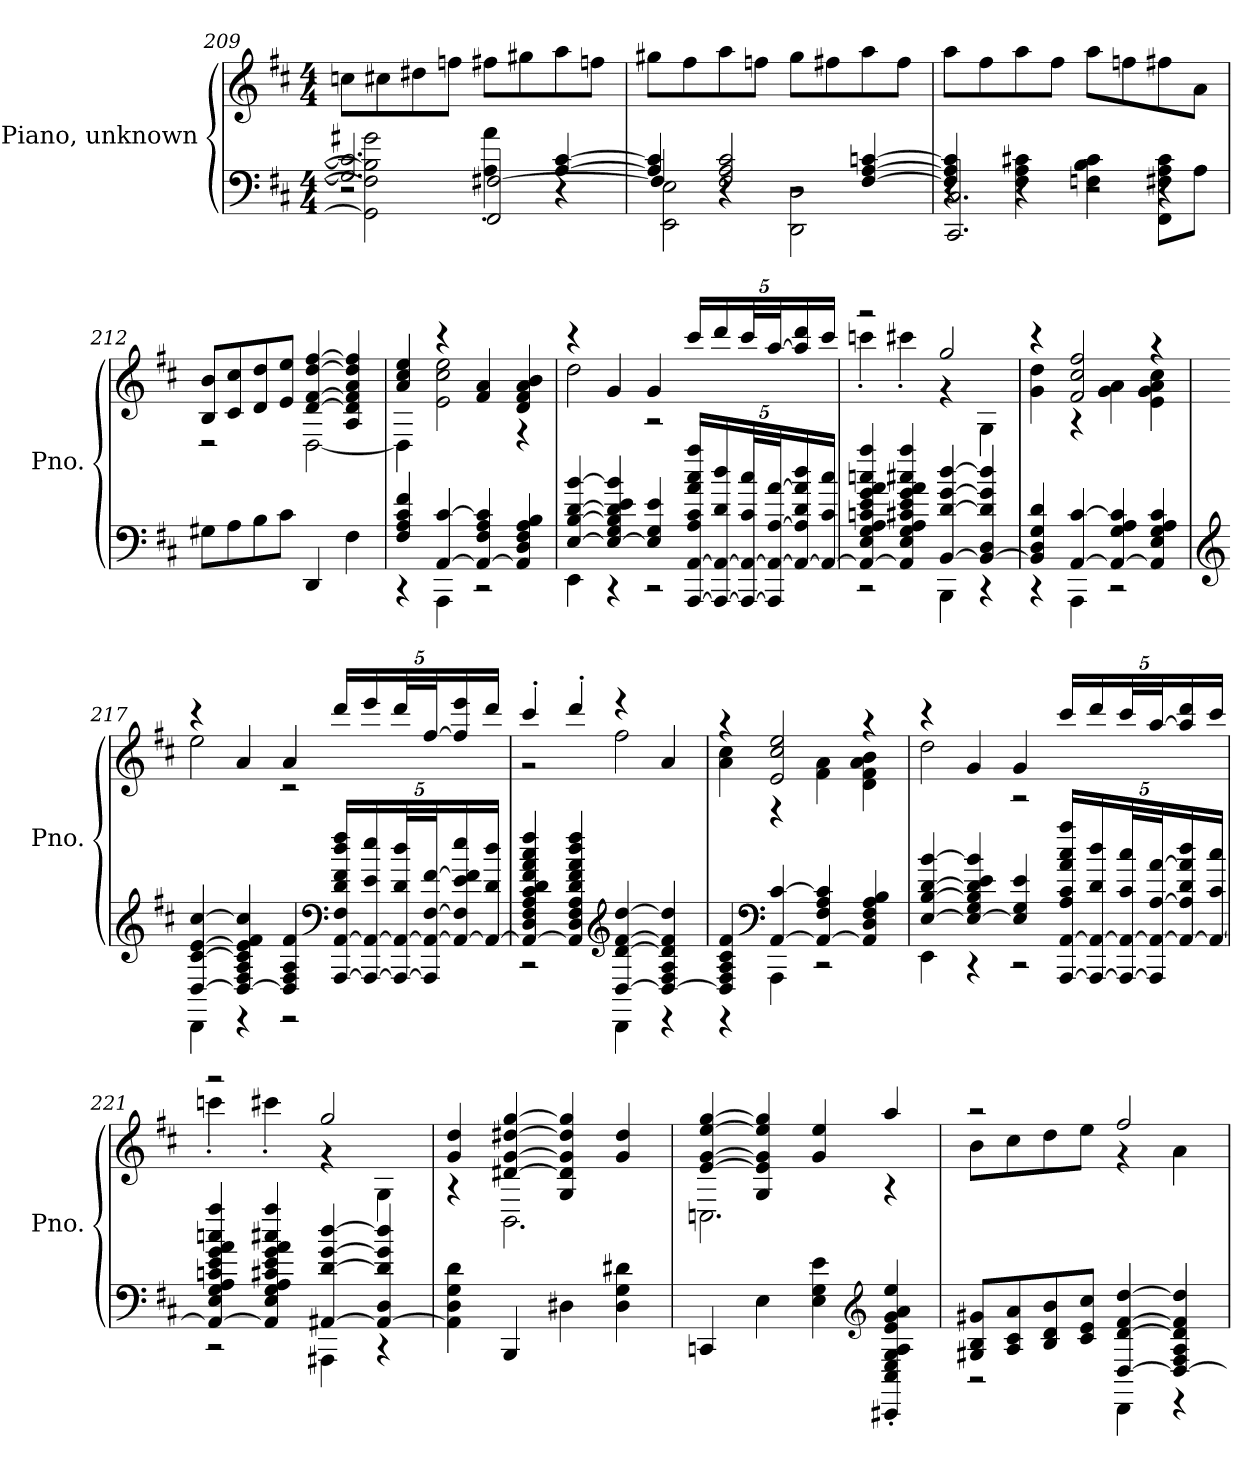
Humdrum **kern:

**kern	**kern
*part1	*part1
*staff2	*staff1
*I"Piano, unknown	*
*I'Pno.	*
!!LO:LB:g=z
*clefF4	*clefG2
*k[f#c#]	*k[f#c#]
*M4/4	*M4/4
=209	=209
*^	*
*	*^	*
2.G#/] 2.c#/]	2GG#\] 2F\] 2B\] 2g#X\	2r	8ccn\L
.	.	.	8cc#X\
.	.	.	8dd#X\
.	.	.	8ffn\J
.	4A\' 4a\'	2FF#/ [2F#X/	8ff#X\L
.	.	.	8gg#X\
[4A/ [4c#/	4r	.	8aa\
.	.	.	8ffn\J
=210	=210	=210	=210
4A/] 4c#/]	4F#/]	2EE\ 2E\	8gg#X\L
.	.	.	8ff#\
2F#/ 2A/ 2c#/	4r	.	8aa\
.	.	.	8ffn\J
.	2r	2DD\ 2D\	8gg#\L
.	.	.	8ff#X\
[4F#/ [4A/ [4cn/	.	.	8aa\
.	.	.	8ff#\J
=211	=211	=211	=211
4F#/] 4A/] 4c/]	4r	2.CC#/ 2.C#/	8aa\L
.	.	.	8ff#\
4r	4F#\ 4A\ 4c#X\	.	8aa\
.	.	.	8ff#\J
2r	4Fn\ 4B\ 4c#\	.	8aa\L
.	.	.	8ffn\
.	8FF#\ 8F#X\ 8A\ 8c#\L	4r	8ff#X\
.	8A\J	.	8a\J
*v	*v	*v	*
=212	=212
*	*^
8G#X\L	8B/ 8b/L	2r
8A\	8c#/ 8cc#/	.
8B\	8d/ 8dd/	.
8c#\J	8e/ 8ee/J	.
4DD/	[4d/ [4f#/ [4dd/ [4ff#/	[2D\
4F#\	4A/ 4d/] 4f#/] 4a/ 4dd/] 4ff#/]	.
!!LO:LB:g=z	!!
=213	=213	=213
*^	*	*
4F#/ 4A/ 4c#/ 4f#/	4r	4a/ 4cc#/ 4ee/	4D\]
[4AA/ [4c#/	4AAA\	4r	2e\ 2cc#\ 2ee\
4AA/_ 4F#/ 4A/ 4c#/]	2r	4f#/ 4a/	.
4AA/] 4D/ 4F#/ 4A/ 4B/	.	4d/ 4f#/ 4a/ 4b/	4r
=214	=214	=214	=214
[4E/ [4B/ [4d/ [4b/	4EE\	4r	2dd\
4E/_ 4G/ 4B/] 4d/] 4e/ 4b/]	4r	4g/	.
4E/] 4G/ 4e/	2r	4g/	2r
*Xbrackettup	*	*Xbrackettup	*
[20AAA/ [20AA/ 20A/ 20c#/ 20a/ 20cc#/ 20aa/LL	.	20ccc#/LL	.
20AAA/_ 20AA/_ 20d/ 20dd/	.	20ddd/	.
40AAA/_ 40AA/_ 40c#/ 40cc#/L	.	40ccc#/L	.
40AAA/] 40AA/_ [40A/ [40a/J	.	[40aa/J	.
20AA/_ 20A/] 20d/ 20a/] 20dd/	.	20aa/] 20ddd/	.
20AA/_ 20c#/ 20cc#/JJ	.	20ccc#/JJ	.
=215	=215	=215	=215
4AA/_ 4E/ 4G/ 4A/ 4cn/ 4e/ 4g/ 4a/ 4ccn/ 4aa/	2r	2r	4cccn'\
4AA/] 4E/ 4G/ 4A/ 4c#X/ 4e/ 4g/ 4a/ 4cc#X/ 4aa/	.	.	4ccc#X'\
[4BB/ [4d/ [4g/ [4dd/	4BBB\	2gg/	4r
4BB/_ 4D/ 4d/] 4g/] 4dd/]	4r	.	4G\
=216	=216	=216	=216
4BB/] 4D/ 4G/ 4d/	4r	4r	4g\ 4dd\
[4AA/ [4c#/	4AAA\	2f#/ 2cc#/ 2ff#/	4r
4AA/_ 4G/ 4A/ 4c#/]	2r	.	4g\ 4a\
4AA/] 4E/ 4G/ 4A/ 4c#/	.	4r	4e\ 4g\ 4a\ 4cc#\
!!LO:LB:g=z	!!
=217	=217	=217	=217
*clefG2	*	*	*
[4D/ [4c#/ [4e/ [4cc#/	4DD\	4r	2ee\
4D/_ 4F#/ 4A/ 4c#/] 4e/] 4f#/ 4cc#/]	4r	4a/	.
4D/] 4F#/ 4A/ 4f#/	2r	4a/	2r
*clefF4	*	*	*
[20AAA/ [20AA/ 20F#/ 20d/ 20f#/ 20dd/ 20ff#/LL	.	20ddd/LL	.
20AAA/_ 20AA/_ 20e/ 20ee/	.	20eee/	.
40AAA/_ 40AA/_ 40d/ 40dd/L	.	40ddd/L	.
40AAA/] 40AA/_ [40F#/ [40f#/J	.	[40ff#/J	.
20AA/_ 20F#/] 20e/ 20f#/] 20ee/	.	20ff#/] 20eee/	.
20AA/_ 20d/ 20dd/JJ	.	20ddd/JJ	.
=218	=218	=218	=218
4AA/_ 4D/ 4F#/ 4A/ 4c#/ 4d/ 4f#/ 4a/ 4cc#/ 4ff#/	2r	4ccc#'/	2r
4AA/] 4D/ 4F#/ 4A/ 4d/ 4f#/ 4a/ 4dd/ 4ff#/	.	4ddd'/	.
*clefG2	*	*	*
[4D/ [4d/ [4f#/ [4dd/	4DD\	4r	2ff#\
4D/_ 4F#/ 4A/ 4d/] 4f#/] 4dd/]	4r	4a/	.
=219	=219	=219	=219
4D/] 4F#/ 4A/ 4c#/ 4f#/	4r	4r	4a\ 4cc#\
*clefF4	*	*	*
[4AA/ [4c#/	4AAA\	2e/ 2cc#/ 2ee/	4r
4AA/_ 4F#/ 4A/ 4c#/]	2r	.	4f#\ 4a\
4AA/] 4D/ 4F#/ 4A/ 4B/	.	4r	4d\ 4f#\ 4a\ 4b\
!!LO:LB:g=z	!!
=220	=220	=220	=220
[4E/ [4B/ [4d/ [4b/	4EE\	4r	2dd\
4E/_ 4G/ 4B/] 4d/] 4e/ 4b/]	4r	4g/	.
4E/] 4G/ 4e/	2r	4g/	2r
[20AAA/ [20AA/ 20A/ 20c#/ 20a/ 20cc#/ 20aa/LL	.	20ccc#/LL	.
20AAA/_ 20AA/_ 20d/ 20dd/	.	20ddd/	.
40AAA/_ 40AA/_ 40c#/ 40cc#/L	.	40ccc#/L	.
40AAA/] 40AA/_ [40A/ [40a/J	.	[40aa/J	.
20AA/_ 20A/] 20d/ 20a/] 20dd/	.	20aa/] 20ddd/	.
20AA/_ 20c#/ 20cc#/JJ	.	20ccc#/JJ	.
=221	=221	=221	=221
4AA/_ 4E/ 4G/ 4A/ 4cn/ 4e/ 4g/ 4a/ 4ccn/ 4aa/	2r	2r	4cccn'\
4AA/] 4E/ 4G/ 4A/ 4c#X/ 4e/ 4g/ 4a/ 4cc#X/ 4aa/	.	.	4ccc#X'\
[4AA#X/ [4d/ [4g/ [4dd/	4AAA#X\	2gg/	4r
4AA#/_ 4D/ 4d/] 4g/] 4dd/]	4r	.	4G\
*v	*v	*	*
=222	=222	=222
4AA#\] 4D\ 4G\ 4d\	4g/ 4dd/	4r
4BBB/	[4d#X/ [4g/ [4dd#X/ [4gg/	2.BB\
4D#X\	4G/ 4d#/] 4g/] 4dd#/] 4gg/]	.
4D#\ 4G\ 4d#X\	4g/ 4dd#/	.
=223	=223	=223
4CCn/	[4e/ [4g/ [4ee/ [4gg/	2.Cn\
4E\	4G/ 4e/] 4g/] 4ee/] 4gg/]	.
4E\ 4G\ 4e\	4g/ 4ee/	.
*clefG2	*	*
4CC#X/' 4C#/' 4E/' 4G/' 4A/' 4e/' 4g/' 4a/' 4ee/'	4aa/	4r
!!LO:PB:g=z	!!
=224	=224	=224
*^	*	*
8G#X/ 8B/ 8g#X/L	2r	2r	8b\L
8A/ 8c#/ 8a/	.	.	8cc#\
8B/ 8d/ 8b/	.	.	8dd\
8c#/ 8e/ 8cc#/J	.	.	8ee\J
[4D/ [4d/ [4f#/ [4dd/	4DD\	2ff#/	4r
4D/_ 4F#/ 4A/ 4d/] 4f#/] 4dd/]	4r	.	4a\
*v	*v	*	*
*	*v	*v
=	=
*-	*-
